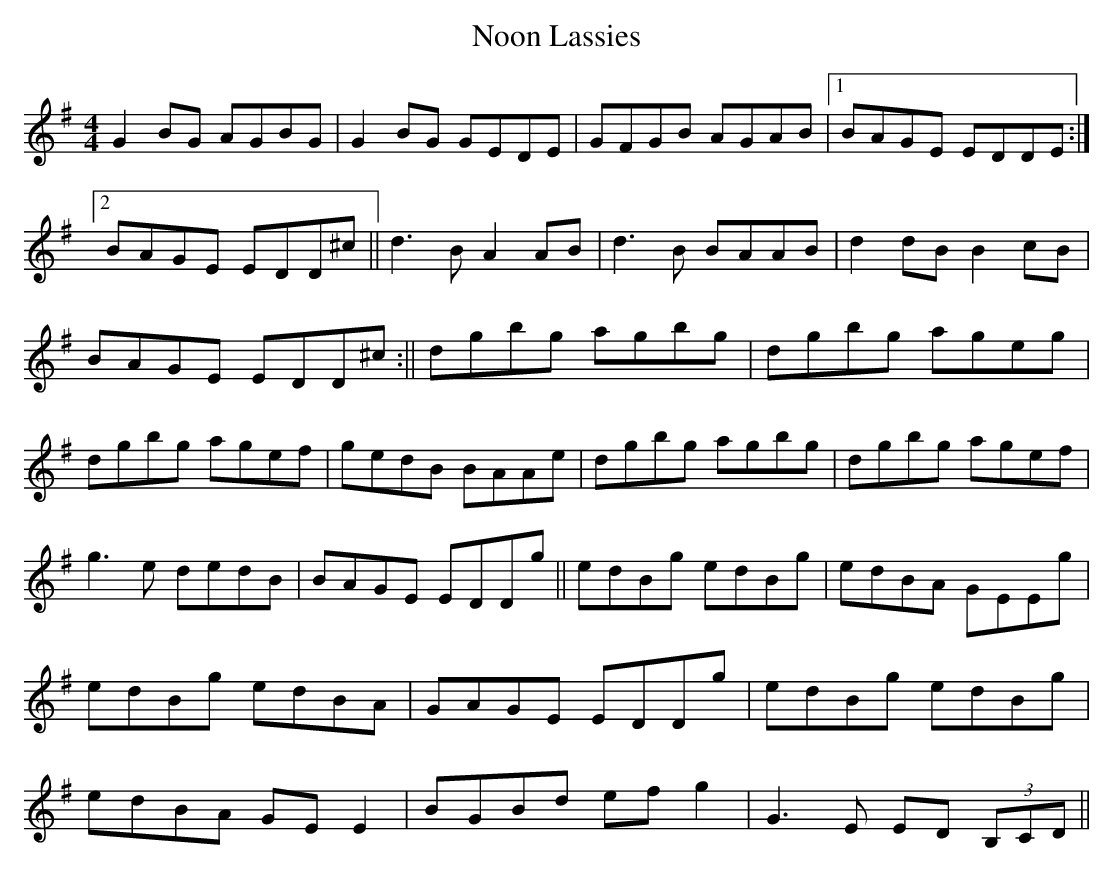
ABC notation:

X:1
T:Noon Lassies
M:4/4
L:1/8
K:G
G2BG AGBG|G2BG GEDE|GFGB AGAB|1 BAGE EDDE:|2 BAGE EDD^c||\
d3B A2AB|d3B BAAB|d2dB B2cB|BAGE EDD^c:||\
dgbg agbg|dgbg ageg|dgbg agef|gedB BAAe|\
dgbg agbg|dgbg agef|g3e dedB|BAGE EDDg||\
edBg edBg|edBA GEEg|edBg edBA|GAGE EDDg|\
edBg edBg|edBA GEE2|BGBd efg2|G3E ED (3B,CD||
